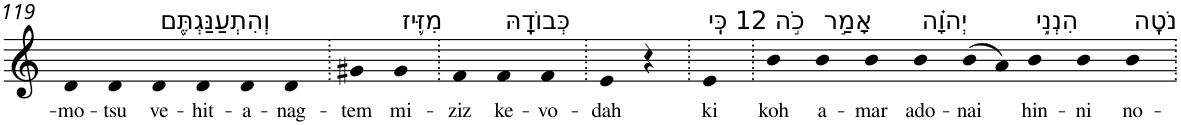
**kern	**text
*part1	*part1
*staff1	*staff1
*I"Piano	*
*I'Pno	*
!!LO:PB:g=z
*clefG2	*
*k[]	*
=119	=119
!	!LO:LY:b
4d	-mo-
!	!LO:LY:b
4d	-tsu
!LO:TX:a:t=וְהִתְעַנַּגְתֶּ֖ם	!
!	!LO:LY:b
4d	ve-
!	!LO:LY:b
4d	-hit-
!	!LO:LY:b
4d	-a-
!	!LO:LY:b
4d	-nag-
=120.	=120.
!	!LO:LY:b
4g#X	-tem
!LO:TX:a:t=מִזִּ֥יז	!
!	!LO:LY:b
4g#	mi-
=121.	=121.
!	!LO:LY:b
4f	-ziz
!LO:TX:a:t=כְּבוֹדָֽהּ	!
!	!LO:LY:b
4f	ke-
!	!LO:LY:b
4f	-vo-
=122.	=122.
!	!LO:LY:b
4e	-dah
4r	.
=123.	=123.
!LO:TX:a:t=12 כִּֽי	!
!	!LO:LY:b
4e	ki
=124.	=124.
!LO:TX:a:t=כֹ֣ה	!
!	!LO:LY:b
4b	koh
!LO:TX:a:t=אָמַ֣ר	!
!	!LO:LY:b
4b	a-
!	!LO:LY:b
4b	-mar
!LO:TX:a:t=יְהוָ֗ה	!
!	!LO:LY:b
4b	ado-
!	!LO:LY:b
(8b	-nai
8a)	.
!LO:TX:a:t=הִנְנִ֣י	!
!	!LO:LY:b
4b	hin-
!	!LO:LY:b
4b	-ni
!LO:TX:a:t=נֹטֶֽה	!
!	!LO:LY:b
4b	no-
=.	=.
*-	*-
